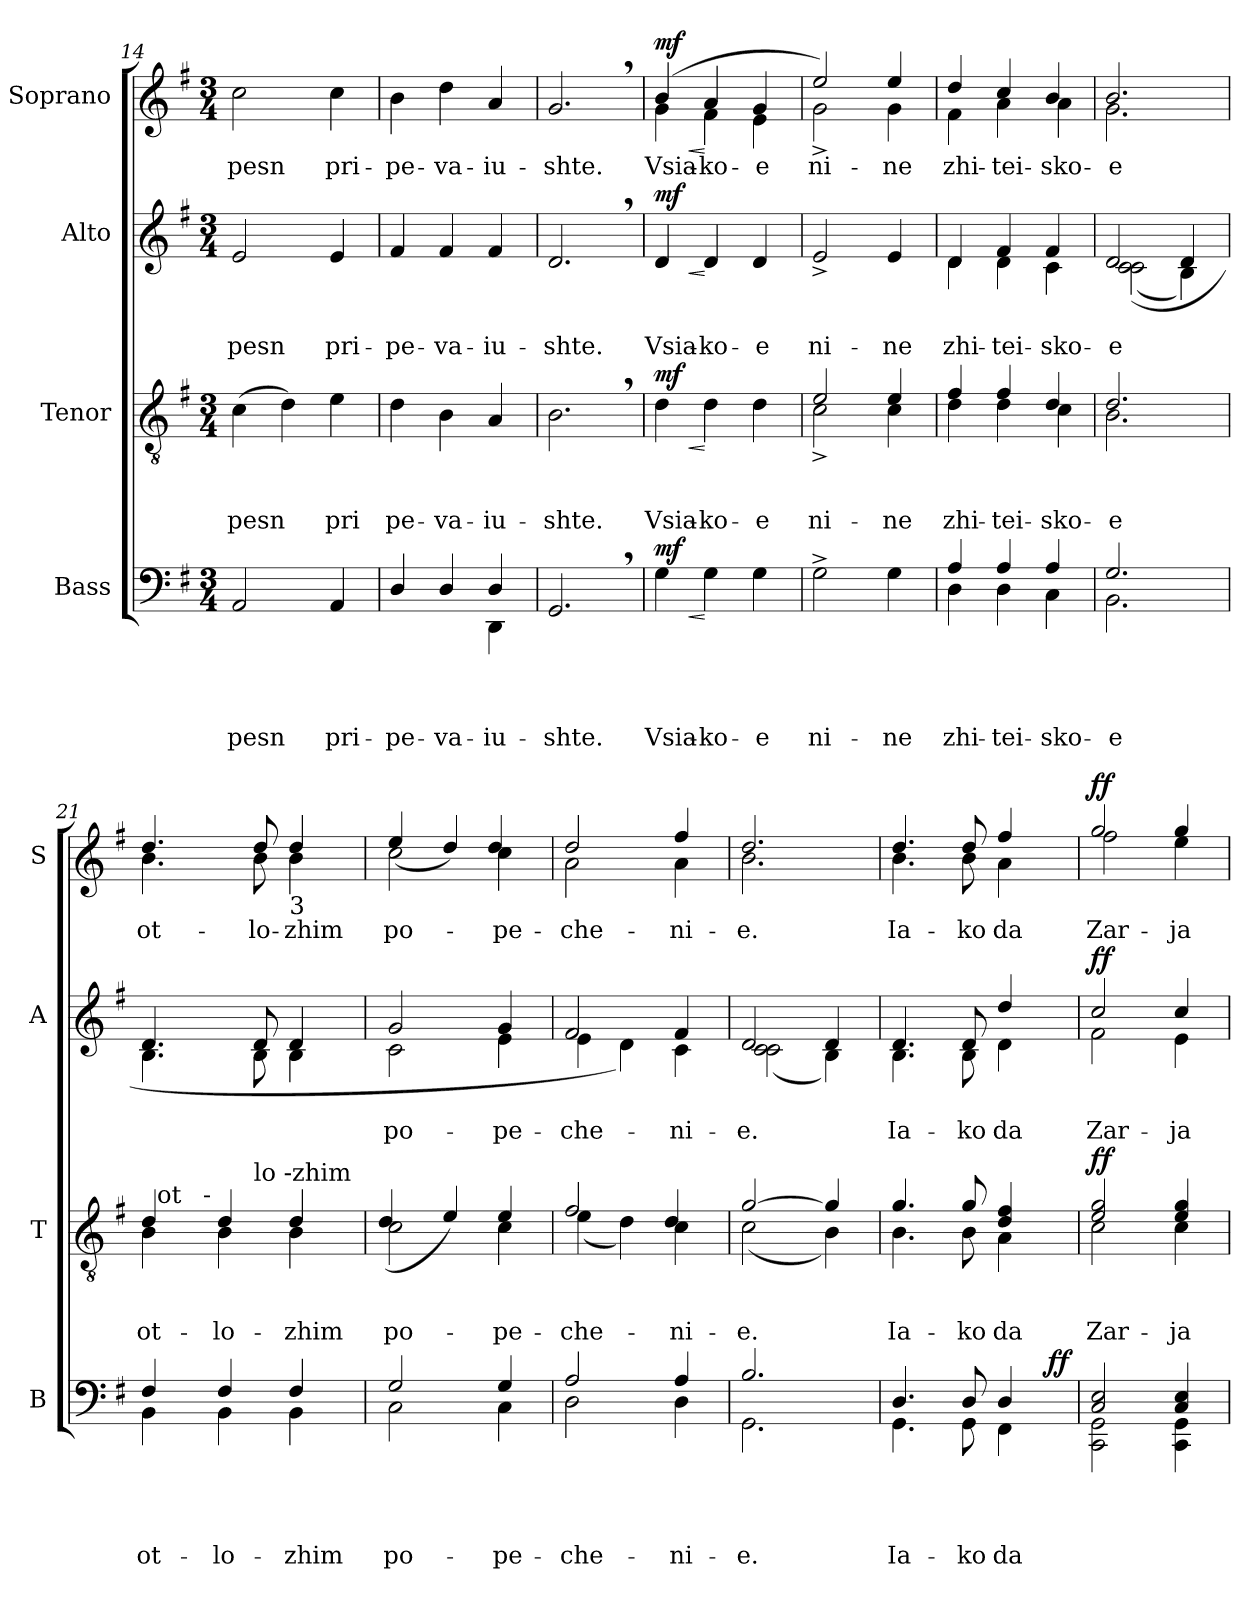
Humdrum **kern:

**kern	**text	**text	**text	**text	**dynam	**kern	**text	**text	**text	**dynam	**kern	**text	**text	**dynam	**kern	**text	**dynam
*part4	*part4	*part4	*part4	*part4	*part4	*part3	*part3	*part3	*part3	*part3	*part2	*part2	*part2	*part2	*part1	*part1	*part1
*staff4	*staff4	*staff4	*staff4	*staff4	*staff4	*staff3	*staff3	*staff3	*staff3	*staff3	*staff2	*staff2	*staff2	*staff2	*staff1	*staff1	*staff1
*I"Bass	*	*	*	*	*	*I"Tenor	*	*	*	*	*I"Alto	*	*	*	*I"Soprano	*	*
*I'B	*	*	*	*	*	*I'T	*	*	*	*	*I'A	*	*	*	*I'S	*	*
*clefF4	*	*	*	*	*	*clefGv2	*	*	*	*	*clefG2	*	*	*	*clefG2	*	*
*k[f#]	*	*	*	*	*	*k[f#]	*	*	*	*	*k[f#]	*	*	*	*k[f#]	*	*
*G:	*	*	*	*	*	*G:	*	*	*	*	*G:	*	*	*	*G:	*	*
*M3/4	*	*	*	*	*	*M3/4	*	*	*	*	*M3/4	*	*	*	*M3/4	*	*
=14	=14	=14	=14	=14	=14	=14	=14	=14	=14	=14	=14	=14	=14	=14	=14	=14	=14
!	!	!	!	!LO:LY:b	!	!	!	!	!LO:LY:b	!	!	!	!LO:LY:b	!	!	!LO:LY:b	!
2AA/	.	.	.	pesn	.	(>4c\	.	.	pesn	.	2e/	.	pesn	.	2cc\	pesn	.
.	.	.	.	.	.	4d\)	.	.	.	.	.	.	.	.	.	.	.
!	!	!	!	!LO:LY:b	!	!	!	!	!LO:LY:b	!	!	!	!LO:LY:b	!	!	!LO:LY:b	!
4AA/	.	.	.	pri-	.	4e\	.	.	pri	.	4e/	.	pri-	.	4cc\	pri-	.
!!LO:PB:g=z
=15	=15	=15	=15	=15	=15	=15	=15	=15	=15	=15	=15	=15	=15	=15	=15	=15	=15
!	!	!	!	!LO:LY:b	!	!	!	!	!LO:LY:b	!	!	!	!LO:LY:b	!	!	!LO:LY:b	!
*^	*	*	*	*	*	*	*	*	*	*	*	*	*	*	*	*	*
4D/	2ryy	.	.	.	-pe-	.	4d\	.	.	pe-	.	4f#/	.	-pe-	.	4b\	-pe-	.
!	!	!	!	!	!LO:LY:b	!	!	!	!	!LO:LY:b	!	!	!	!LO:LY:b	!	!	!LO:LY:b	!
4D/	.	.	.	.	-va-	.	4B\	.	.	-va-	.	4f#/	.	-va-	.	4dd\	-va-	.
!	!	!	!	!	!LO:LY:b	!	!	!	!	!LO:LY:b	!	!	!	!LO:LY:b	!	!	!LO:LY:b	!
4D/	4DD\	.	.	.	-iu-	.	4A/	.	.	-iu-	.	4f#/	.	-iu-	.	4a/	-iu-	.
=16	=16	=16	=16	=16	=16	=16	=16	=16	=16	=16	=16	=16	=16	=16	=16	=16	=16	=16
!	!	!	!	!	!LO:LY:b	!	!	!	!	!LO:LY:b	!	!	!	!LO:LY:b	!	!	!LO:LY:b	!
*v	*v	*	*	*	*	*	*	*	*	*	*	*	*	*	*	*	*	*
2.GG,>/	.	.	.	-shte.	.	2.B,>\	.	.	-shte.	.	2.d,>/	.	-shte.	.	2.g,>/	-shte.	.
=17	=17	=17	=17	=17	=17	=17	=17	=17	=17	=17	=17	=17	=17	=17	=17	=17	=17
!	!	!	!	!LO:LY:b	!LO:HP:b	!	!	!	!LO:LY:b	!LO:HP:b	!	!	!LO:LY:b	!LO:HP:b	!	!LO:LY:b	!LO:HP:b
*	*	*	*	*	*	*	*	*	*	*	*	*	*	*	*^	*	*
!	!	!	!	!	!LO:DY:n=1:a	!	!	!	!	!LO:DY:n=1:a	!	!	!	!LO:DY:n=1:a	!	!	!	!LO:DY:n=1:a
4G\	.	.	.	Vsia-	< mf	4d\	.	.	Vsia-	< mf	4d/	.	Vsia-	< mf	(4b/	4g\	Vsia-	< mf
!	!	!	!	!LO:LY:b	!	!	!	!	!LO:LY:b	!	!	!	!LO:LY:b	!	!	!	!LO:LY:b	!
4G\	.	.	.	-ko-	[	4d\	.	.	-ko-	[	4d/	.	-ko-	[	4a/	4f#\	-ko-	[
!	!	!	!	!LO:LY:b	!	!	!	!	!LO:LY:b	!	!	!	!LO:LY:b	!	!	!	!LO:LY:b	!
4G\	.	.	.	-e	.	4d\	.	.	-e	.	4d/	.	-e	.	4g/	4e\	-e	.
=18	=18	=18	=18	=18	=18	=18	=18	=18	=18	=18	=18	=18	=18	=18	=18	=18	=18	=18
!	!	!	!	!LO:LY:b	!	!	!	!	!LO:LY:b	!	!	!	!LO:LY:b	!	!	!	!LO:LY:b	!
*	*	*	*	*	*	*^	*	*	*	*	*	*	*	*	*	*	*	*
2G^>\	.	.	.	ni-	.	2e/	2c^<\	.	.	ni-	.	2e^</	.	ni-	.	2ee/)	2g^<\	ni-	.
!	!	!	!	!LO:LY:b	!	!	!	!	!	!LO:LY:b	!	!	!	!LO:LY:b	!	!	!	!LO:LY:b	!
4G\	.	.	.	-ne	.	4e/	4c\	.	.	-ne	.	4e/	.	-ne	.	4ee/	4g\	-ne	.
=19	=19	=19	=19	=19	=19	=19	=19	=19	=19	=19	=19	=19	=19	=19	=19	=19	=19	=19	=19
*^	*	*	*	*	*	*	*	*	*	*	*	*	*	*	*	*	*	*	*
!	!	!	!	!	!LO:LY:b	!	!	!	!	!	!LO:LY:b	!	!	!	!LO:LY:b	!	!	!	!LO:LY:b	!
*	*	*	*	*	*	*	*	*	*	*	*	*	*^	*	*	*	*	*	*	*
4A/	4D\	.	.	.	zhi-	.	4f#/	4d\	.	.	zhi-	.	4d/	4d\	.	zhi-	.	4dd/	4f#\	zhi-	.
!	!	!	!	!	!LO:LY:b	!	!	!	!	!	!LO:LY:b	!	!	!	!	!LO:LY:b	!	!	!	!LO:LY:b	!
4A/	4D\	.	.	.	-tei-	.	4f#/	4d\	.	.	-tei-	.	4f#/	4d\	.	-tei-	.	4cc/	4a\	-tei-	.
!	!	!	!	!	!LO:LY:b	!	!	!	!	!	!LO:LY:b	!	!	!	!	!LO:LY:b	!	!	!	!LO:LY:b	!
4A/	4C\	.	.	.	-sko-	.	4d/	4c\	.	.	-sko-	.	4f#/	4c\	.	-sko-	.	4b/	4a\	-sko-	.
=20	=20	=20	=20	=20	=20	=20	=20	=20	=20	=20	=20	=20	=20	=20	=20	=20	=20	=20	=20	=20	=20
!	!	!	!	!	!LO:LY:b	!	!	!	!	!	!LO:LY:b	!	!	!	!	!LO:LY:b	!	!	!	!LO:LY:b	!
2.G/	2.BB\	.	.	.	-e	.	2.d/	2.B\	.	.	-e	.	2d/	(<(2c\ 2c\	.	-e	.	2.b/	2.g\	-e	.
.	.	.	.	.	.	.	.	.	.	.	.	.	(4d/	4B\)	.	.	.	.	.	.	.
*	*	*	*	*	*	*	*v	*v	*	*	*	*	*	*	*	*	*	*	*	*	*
=21	=21	=21	=21	=21	=21	=21	=21	=21	=21	=21	=21	=21	=21	=21	=21	=21	=21	=21	=21	=21
!	!	!	!	!	!LO:LY:b	!	!	!	!	!LO:LY:b	!	!	!	!	!	!	!	!	!LO:LY:b	!
*	*	*	*	*	*	*	*^	*	*	*	*	*	*	*	*	*	*	*	*	*
*	*	*	*	*	*	*	*	*^	*	*	*	*	*	*	*	*	*	*	*	*	*
*	*	*	*	*	*	*	*	*	*^	*	*	*	*	*	*	*	*	*	*	*	*	*
*	*	*	*	*	*	*	*	*	*	*^	*	*	*	*	*	*	*	*	*	*	*	*	*
4F#/	4BB\	.	.	.	ot-	.	4d/	4B\	32ryy	8..ryy	4.ryy	.	.	ot-	.	4.d/	4.B\	.	.	.	4.dd/	4.b\	ot-	.
!	!	!	!	!	!	!	!	!	!LO:TX:a:t=ot	!	!	!	!	!	!	!	!	!	!	!	!	!	!	!
.	.	.	.	.	.	.	.	.	2ryy	.	.	.	.	.	.	.	.	.	.	.	.	.	.	.
!	!	!	!	!	!	!	!	!	!	!LO:TX:a:t=-	!	!	!	!	!	!	!	!	!	!	!	!	!	!
.	.	.	.	.	.	.	.	.	.	2ryy	.	.	.	.	.	.	.	.	.	.	.	.	.	.
!	!	!	!	!	!LO:LY:b	!	!	!	!	!	!	!	!	!LO:LY:b	!	!	!	!	!	!	!	!	!	!
4F#/	4BB\	.	.	.	-lo-	.	4d/	4B\	.	.	.	.	.	-lo-	.	.	.	.	.	.	.	.	.	.
!	!	!	!	!	!	!	!	!	!	!	!LO:TX:a:t=lo -zhim	!	!	!	!	!	!	!	!	!	!	!	!	!
!	!	!	!	!	!	!	!	!	!	!	!	!	!	!	!	!	!	!	!	!	!	!	!LO:LY:b	!
.	.	.	.	.	.	.	.	.	.	.	4.ryy	.	.	.	.	8d/	8B\	.	.	.	8dd/	8b\	-lo-	.
!	!	!	!	!	!	!	!	!	!	!	!	!	!	!	!	!	!	!	!	!	!LO:TX:b:t=3	!	!	!
!	!	!	!	!	!LO:LY:b	!	!	!	!	!	!	!	!	!LO:LY:b	!	!	!	!	!	!	!	!	!LO:LY:b	!
4F#/	4BB\	.	.	.	-zhim	.	4d/	4B\	.	.	.	.	.	-zhim	.	4d/	4B\	.	.	.	4dd/	4b\	-zhim	.
.	.	.	.	.	.	.	.	.	8..ryy	.	.	.	.	.	.	.	.	.	.	.	.	.	.	.
.	.	.	.	.	.	.	.	.	.	32ryy	.	.	.	.	.	.	.	.	.	.	.	.	.	.
!!LO:LB:g=z	!!
=22	=22	=22	=22	=22	=22	=22	=22	=22	=22	=22	=22	=22	=22	=22	=22	=22	=22	=22	=22	=22	=22	=22	=22	=22
!	!	!	!	!	!LO:LY:b	!	!	!	!	!	!	!	!	!LO:LY:b	!	!	!	!	!LO:LY:b	!	!	!	!LO:LY:b	!
*	*	*	*	*	*	*	*	*v	*v	*v	*v	*	*	*	*	*	*	*	*	*	*	*	*	*
2G/	2C\	.	.	.	po-	.	2c\	(4d/	.	.	-po-	.	2g/	2c\	.	po-	.	2cc\	(4ee/	-po-	.
.	.	.	.	.	.	.	.	4e/)	.	.	.	.	.	.	.	.	.	.	4dd/)	.	.
!	!	!	!	!	!LO:LY:b	!	!	!	!	!	!LO:LY:b	!	!	!	!	!LO:LY:b	!	!	!	!LO:LY:b	!
4G/	4C\	.	.	.	-pe-	.	4c\	4e/	.	.	pe-	.	4g/	4e\	.	-pe-	.	4cc\	4dd/	pe-	.
=23	=23	=23	=23	=23	=23	=23	=23	=23	=23	=23	=23	=23	=23	=23	=23	=23	=23	=23	=23	=23	=23
!	!	!	!	!	!LO:LY:b	!	!	!	!	!	!LO:LY:b	!	!	!	!	!LO:LY:b	!	!	!	!LO:LY:b	!
2A/	2D\	.	.	.	-che-	.	2f#/	(<4e\	.	.	-che-	.	2f#/	4e\	.	-che-	.	2dd/	2a\	-che-	.
.	.	.	.	.	.	.	.	4d\)	.	.	.	.	.	4d\)	.	.	.	.	.	.	.
!	!	!	!	!	!LO:LY:b	!	!	!	!	!	!LO:LY:b	!	!	!	!	!LO:LY:b	!	!	!	!LO:LY:b	!
4A/	4D\	.	.	.	-ni-	.	4c\	4d/	.	.	-ni-	.	4c\	4f#/	.	-ni-	.	4ff#/	4a\	-ni-	.
=24	=24	=24	=24	=24	=24	=24	=24	=24	=24	=24	=24	=24	=24	=24	=24	=24	=24	=24	=24	=24	=24
!	!	!	!	!	!LO:LY:b	!	!	!	!	!	!LO:LY:b	!	!	!	!	!LO:LY:b	!	!	!	!LO:LY:b	!
2.B/	2.GG\	.	.	.	-e.	.	[>2g/	(<2c\	.	.	-e.	.	2d/	(2c\ 2c\	.	-e.	.	2.dd/	2.b\	-e.	.
.	.	.	.	.	.	.	4g/]	4B\)	.	.	.	.	(4d/	4B\)	.	.	.	.	.	.	.
=25	=25	=25	=25	=25	=25	=25	=25	=25	=25	=25	=25	=25	=25	=25	=25	=25	=25	=25	=25	=25	=25
!	!	!	!	!	!LO:LY:b	!	!	!	!	!	!LO:LY:b	!	!	!	!	!LO:LY:b	!	!	!	!LO:LY:b	!
*	*^	*	*	*	*	*	*	*	*	*	*	*	*	*	*	*	*	*	*	*	*
4.D/	4.GG\	2ryy	.	.	.	Ia-	.	4.g/	4.B\	.	.	Ia-	.	4.d/	4.B\	.	Ia-	.	4.dd/	4.b\	Ia-	.
!	!	!	!	!	!	!LO:LY:b	!	!	!	!	!	!LO:LY:b	!	!	!	!	!LO:LY:b	!	!	!	!LO:LY:b	!
8D/	8GG\	.	.	.	.	-ko	.	8g/	8B\	.	.	-ko	.	8d/	8B\	.	-ko	.	8dd/	8b\	-ko	.
!	!	!	!	!	!	!LO:LY:b	!	!	!	!	!	!LO:LY:b	!	!	!	!	!LO:LY:b	!	!	!	!LO:LY:b	!
4D/	4FF#\	8ryy	.	.	.	da	.	4d/ 4f#/	4A\	.	.	da	.	4dd/	4d\	.	da	.	4ff#/	4a\	da	.
.	.	32ryy	.	.	.	.	.	.	.	.	.	.	.	.	.	.	.	.	.	.	.	.
!	!	!	!	!	!	!	!LO:DY:a	!	!	!	!	!	!	!	!	!	!	!	!	!	!	!
.	.	16.ryy	.	.	.	.	ff	.	.	.	.	.	.	.	.	.	.	.	.	.	.	.
=26	=26	=26	=26	=26	=26	=26	=26	=26	=26	=26	=26	=26	=26	=26	=26	=26	=26	=26	=26	=26	=26	=26
!	!	!	!	!	!	!	!	!	!	!	!	!LO:LY:b	!LO:DY:a	!	!	!	!LO:LY:b	!LO:DY:a	!	!	!LO:LY:b	!LO:DY:a
*	*v	*v	*	*	*	*	*	*	*	*	*	*	*	*	*	*	*	*	*	*	*	*
2C/ 2E/	2CC\ 2GG\	.	.	.	.	.	2e/ 2g/	2c\	.	.	Zar-	ff	2cc/	2f#\	.	Zar-	ff	2gg/	2ff#\	Zar-	ff
!	!	!	!	!	!	!	!	!	!	!	!LO:LY:b	!	!	!	!	!LO:LY:b	!	!	!	!LO:LY:b	!
4C/ 4E/	4CC\ 4GG\	.	.	.	.	.	4e/ 4g/	4c\	.	.	-ja	.	4cc/	4e\	.	-ja	.	4gg/	4ee\	-ja	.
*v	*v	*	*	*	*	*	*	*	*	*	*	*	*v	*v	*	*	*	*v	*v	*	*
*	*	*	*	*	*	*v	*v	*	*	*	*	*	*	*	*	*	*	*
=	=	=	=	=	=	=	=	=	=	=	=	=	=	=	=	=	=
*-	*-	*-	*-	*-	*-	*-	*-	*-	*-	*-	*-	*-	*-	*-	*-	*-	*-
